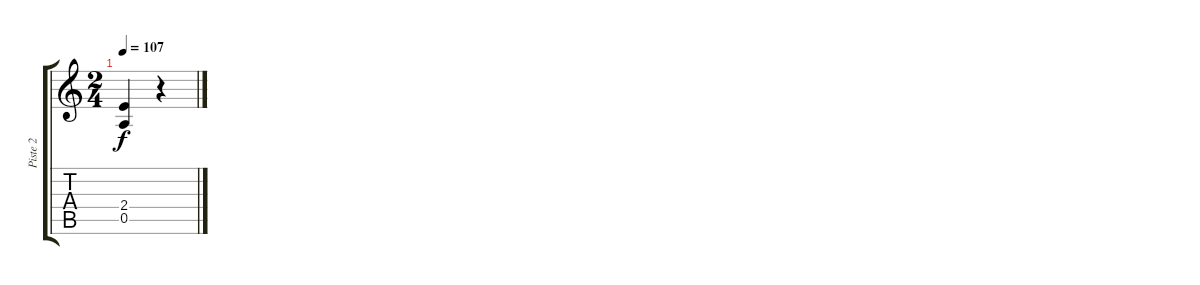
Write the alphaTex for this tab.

\track ("Piste 2" "Piste 2") {instrument acousticguitarsteel}
\staff {score tabs}
\tuning (E4 B3 G3 D3 A2 E2) {hide}
\ts (2 4)
\tempo 107
\clef g2
\ks c
(2.4 0.5).4{dy f} r.4
